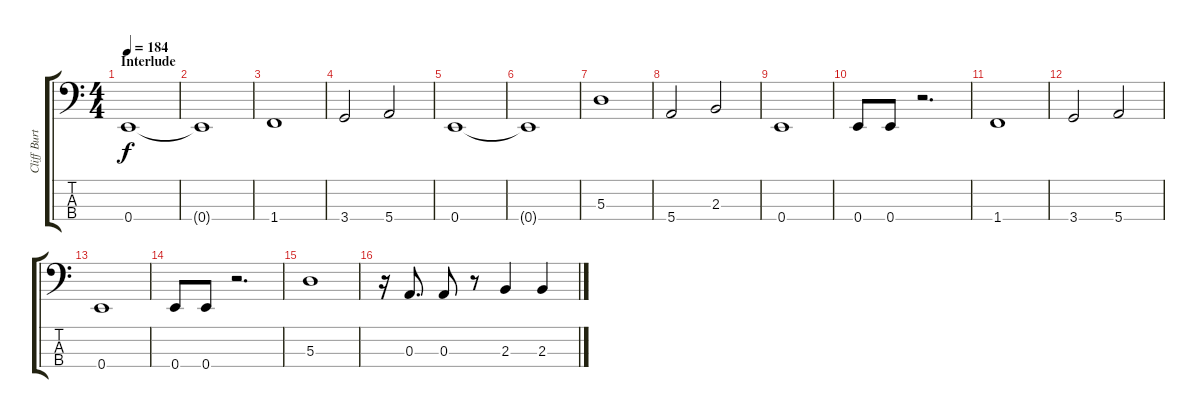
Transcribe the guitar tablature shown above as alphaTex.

\track ("Cliff Burton" "Cliff Burt") {instrument electricbassfinger}
\staff {score tabs}
\tuning (G2 D2 A1 E1) {hide}
\ts (4 4)
\section ("" "Interlude")
\tempo 184
\clef f4
\ks c
0.4.1{dy f} |
0.4{t}.1 |
1.4.1 |
3.4.2 5.4.2 |
0.4.1 |
0.4{t}.1 |
5.3.1 |
5.4.2 2.3.2 |
0.4.1 |
0.4.8 0.4.8 r.2{d} |
1.4.1 |
3.4.2 5.4.2 |
0.4.1 |
0.4.8 0.4.8 r.2{d} |
5.3.1 |
r.16 0.3.8{d} 0.3.8 r.8 2.3.4 2.3.4
